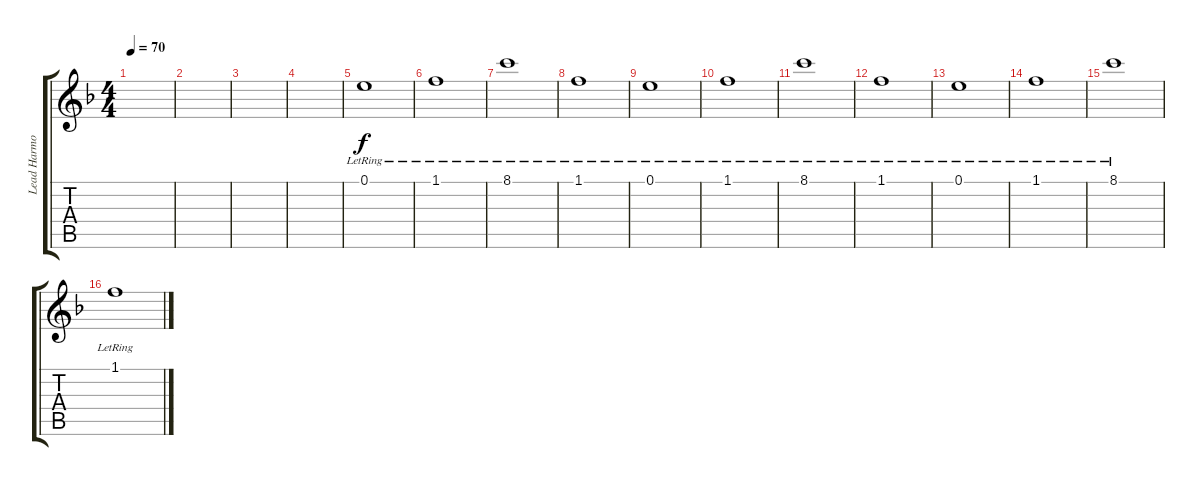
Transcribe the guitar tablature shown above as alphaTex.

\track ("Lead Harmonies" "Lead Harmo") {instrument distortionguitar}
\staff {score tabs}
\tuning (E4 B3 G3 D3 A2 E2) {hide}
\ts (4 4)
\tempo 70
\clef g2
\ks dminor
|
|
|
|
0.1{lr}.1 |
1.1{lr}.1 |
8.1{lr}.1 |
1.1{lr}.1 |
0.1{lr}.1 |
1.1{lr}.1 |
8.1{lr}.1 |
1.1{lr}.1 |
0.1{lr}.1 |
1.1{lr}.1 |
8.1{lr}.1 |
1.1{lr}.1
